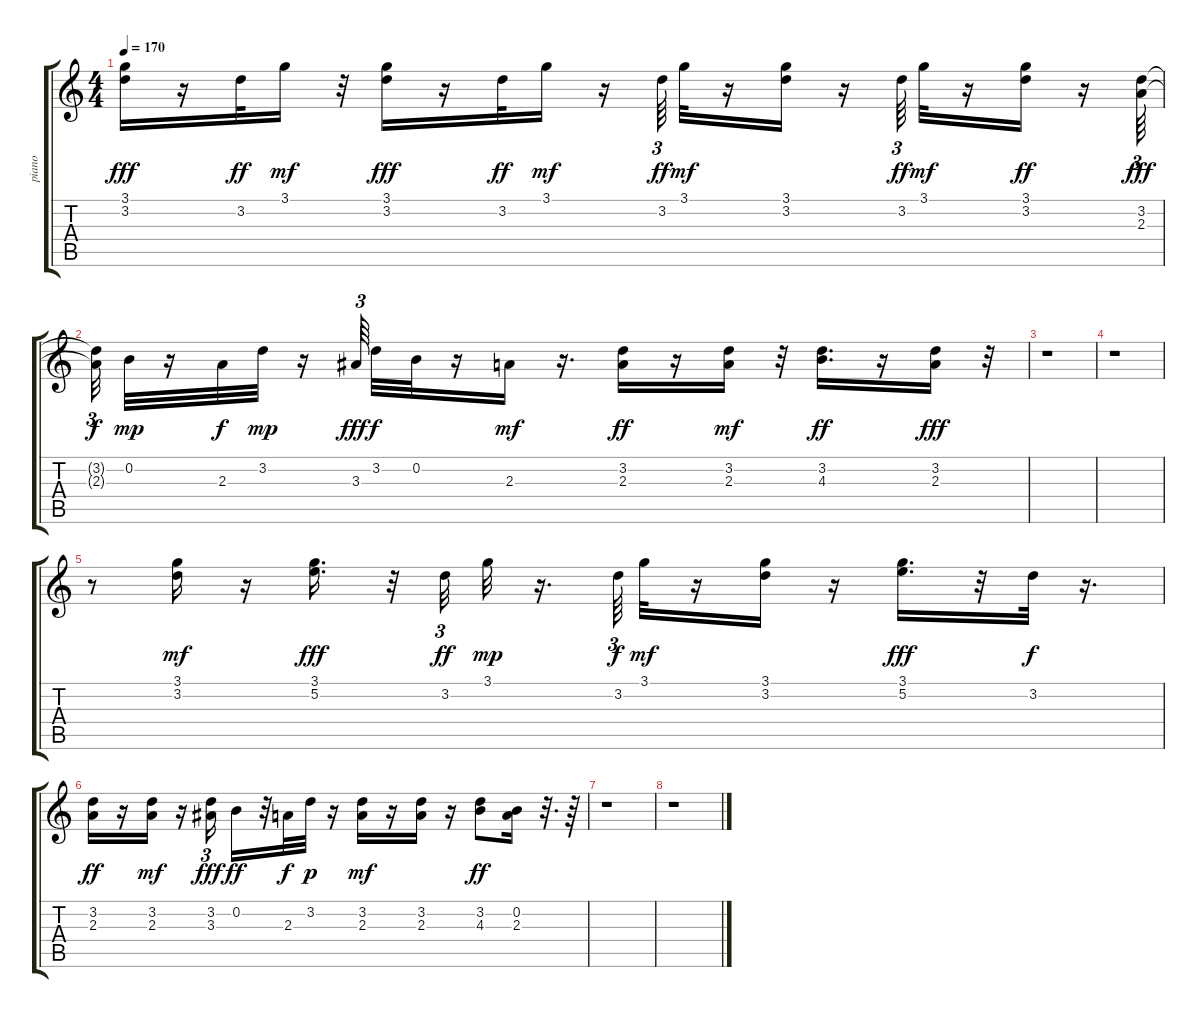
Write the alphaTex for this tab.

\track ("piano   " "piano   ") {instrument electricguitarjazz}
\staff {score tabs}
\tuning (E4 B3 G3 D3 A2 E2) {hide}
\ts (4 4)
\tempo 170
\clef g2
\ks c
(3.1 3.2).16{dy fff} r.16 3.2.32{dy ff} 3.1.16{dy mf} r.32 (3.1 3.2).16{dy fff} r.16 3.2.32{dy ff} 3.1.16{dy mf} r.16 3.2.64{tu (3 2) dy ff} 3.1.32{dy mf} r.16 (3.1 3.2).16 r.16 3.2.64{tu (3 2) dy ff} 3.1.32{dy mf} r.16 (3.1 3.2).16{dy ff} r.16 (3.2 2.3).64{tu (3 2) dy fff} |
(3.2{t} 2.3{t}).32{tu (3 2) dy f} 0.2.32{dy mp} r.16 2.3.32{dy f} 3.2.32{dy mp} r.16 3.3.64{tu (3 2) dy fff} 3.2.32{dy f} 0.2.32 r.16 2.3.16{dy mf} r.16{d} (3.2 2.3).16{dy ff} r.16 (3.2 2.3).16{dy mf} r.32 (3.2 4.3).16{d dy ff} r.16 (3.2 2.3).16{dy fff} r.32 |
r.1 |
r.1 |
r.8 (3.1 3.2).16{dy mf} r.16 (3.1 5.2).16{d dy fff} r.32 3.2.32{tu (3 2) dy ff} 3.1.32{dy mp} r.16{d} 3.2.64{tu (3 2) dy f} 3.1.32{dy mf} r.16 (3.1 3.2).16 r.16 (3.1 5.2).16{d dy fff} r.32 3.2.32{dy f} r.16{d} |
(3.2 2.3).16{dy ff} r.16 (3.2 2.3).16{dy mf} r.16 (3.2 3.3).16{tu (3 2) dy fff} 0.2.16{dy ff} r.32 2.3.32{dy f} 3.2.32{dy p} r.16 (3.2 2.3).16{dy mf} r.16 (3.2 2.3).16 r.16 (3.2 4.3).8{dy ff} (0.2 2.3).16 r.32{d} r.64 |
r.1 |
r.1
